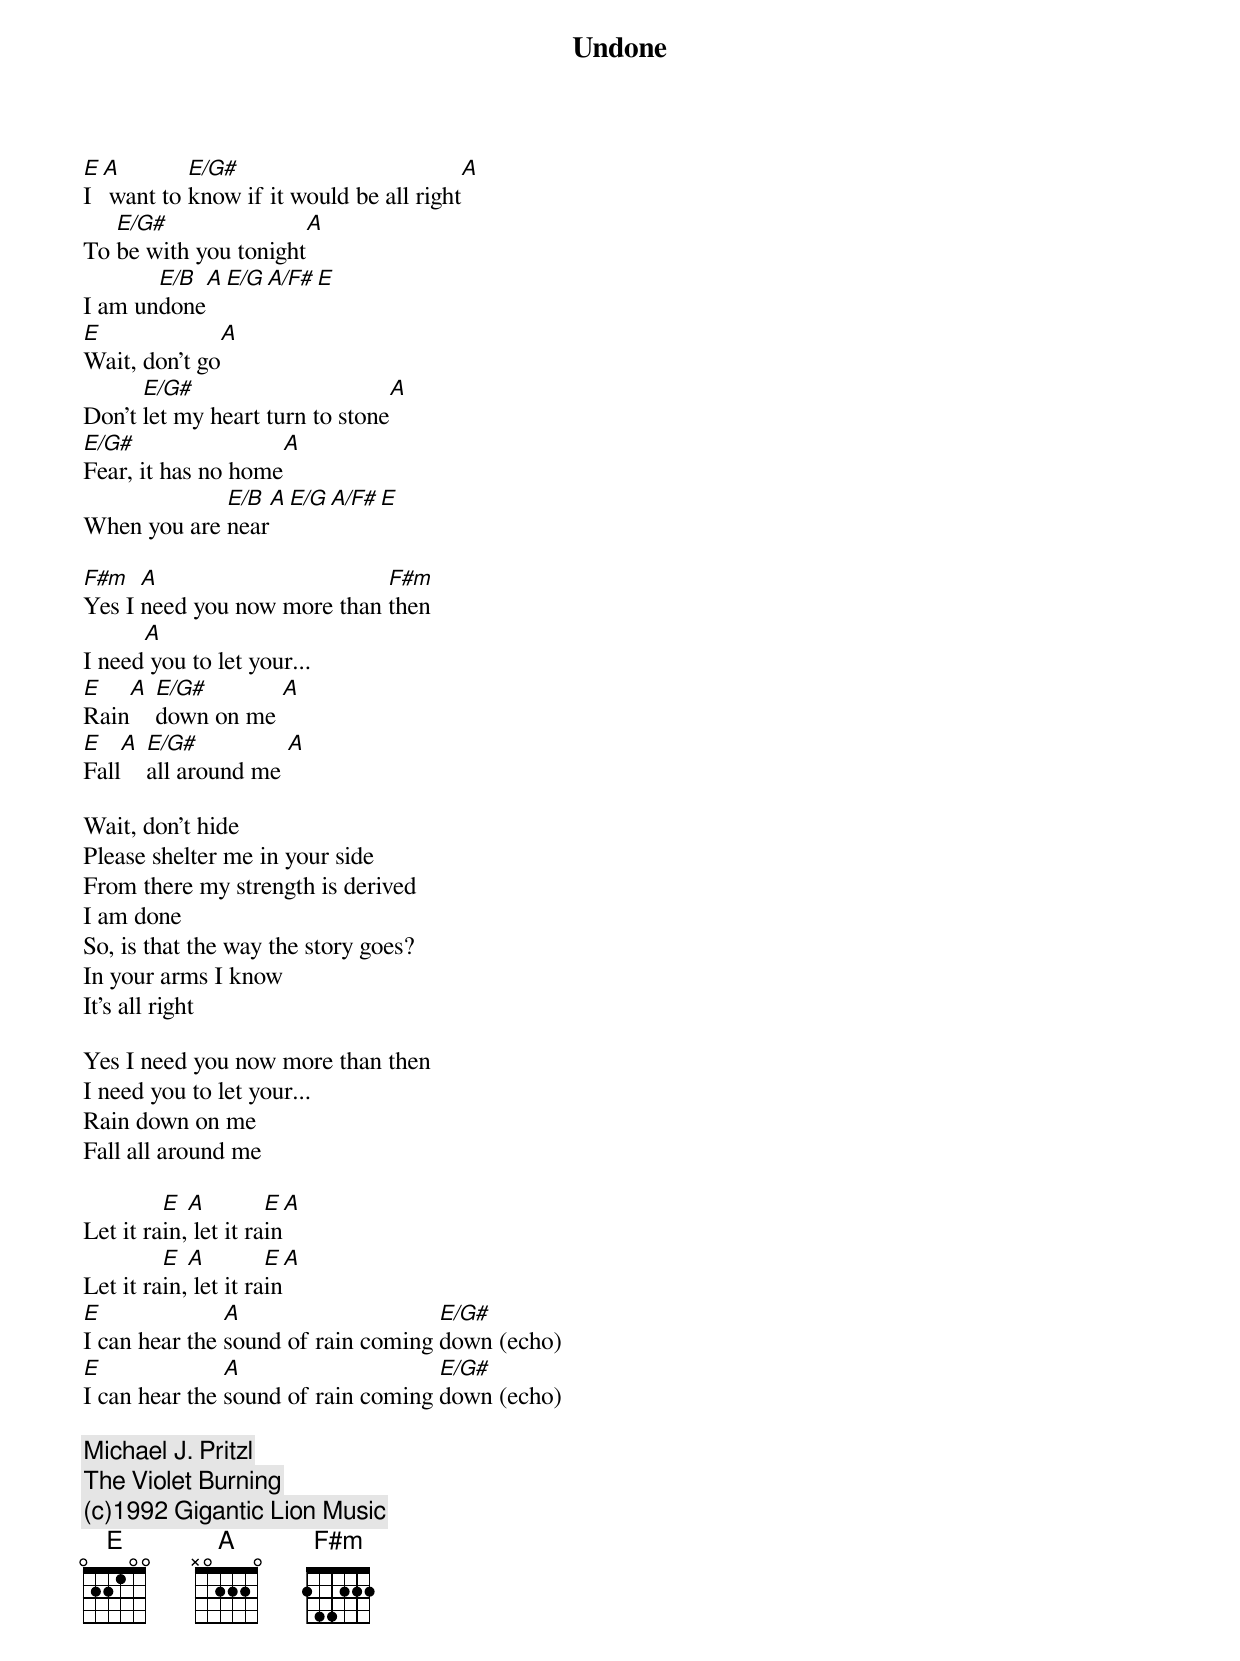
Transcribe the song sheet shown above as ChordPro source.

{t:Undone}
[E]I[A] want to [E/G#]know if it would be all right[A]
To [E/G#]be with you tonight[A]
I am un[E/B]done[A][E/G][A/F#][E]
[E]Wait, don't go[A]
Don't [E/G#]let my heart turn to stone[A]
[E/G#]Fear, it has no home[A]
When you are [E/B]near[A][E/G][A/F#][E]

[F#m]Yes I [A]need you now more than [F#m]then
I need[A] you to let your...
[E]Rain[A] [E/G#]down on me [A]
[E]Fall[A] [E/G#]all around me [A]

Wait, don't hide
Please shelter me in your side
From there my strength is derived
I am done
So, is that the way the story goes?
In your arms I know
It's all right

Yes I need you now more than then
I need you to let your...
Rain down on me
Fall all around me

Let it ra[E]in,[A] let it ra[E]in[A]
Let it ra[E]in,[A] let it ra[E]in[A]
[E]I can hear the [A]sound of rain coming [E/G#]down (echo)
[E]I can hear the [A]sound of rain coming [E/G#]down (echo)

{c:Michael J. Pritzl}
{c:The Violet Burning}
{c:(c)1992 Gigantic Lion Music}
